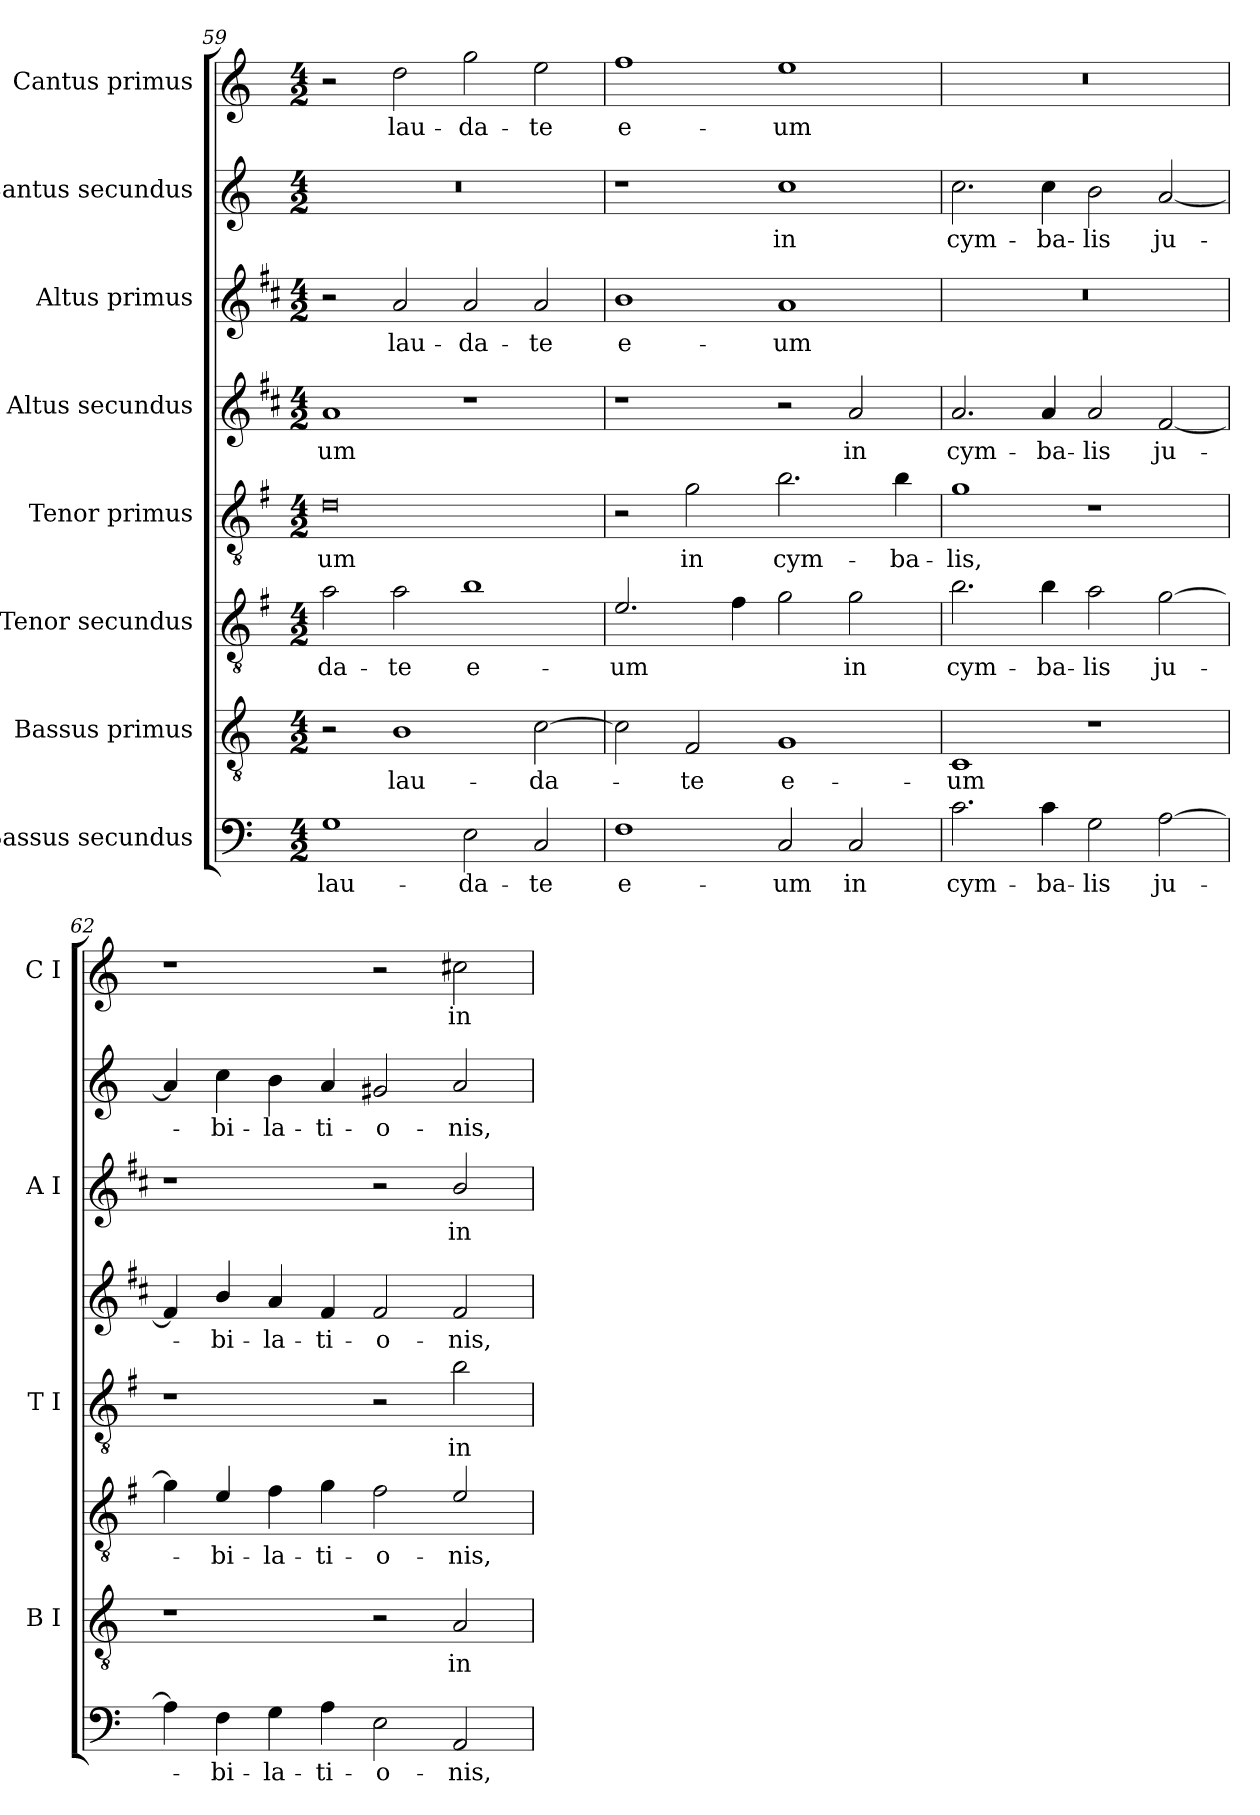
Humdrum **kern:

**kern	**text	**kern	**text	**kern	**text	**kern	**text	**kern	**text	**kern	**text	**kern	**text	**kern	**text
*part8	*part8	*part7	*part7	*part6	*part6	*part5	*part5	*part4	*part4	*part3	*part3	*part2	*part2	*part1	*part1
*staff8	*staff8	*staff7	*staff7	*staff6	*staff6	*staff5	*staff5	*staff4	*staff4	*staff3	*staff3	*staff2	*staff2	*staff1	*staff1
*I"Bassus secundus	*	*I"Bassus primus	*	*I"Tenor secundus	*	*I"Tenor primus	*	*I"Altus secundus	*	*I"Altus primus	*	*I"Cantus secundus	*	*I"Cantus primus	*
*	*	*I'B I	*	*	*	*I'T I	*	*	*	*I'A I	*	*	*	*I'C I	*
!!LO:LB:g=z
*clefF4	*	*clefGv2	*	*clefGv2	*	*clefGv2	*	*clefG2	*	*clefG2	*	*clefG2	*	*clefG2	*
*	*	*	*	*ITrd4c7	*	*ITrd4c7	*	*ITrd1c2	*	*ITrd1c2	*	*	*	*	*
*k[]	*	*k[]	*	*k[]	*	*k[]	*	*k[]	*	*k[]	*	*k[]	*	*k[]	*
*C:	*	*C:	*	*C:	*	*C:	*	*C:	*	*C:	*	*C:	*	*C:	*
*M4/2	*	*M4/2	*	*M4/2	*	*M4/2	*	*M4/2	*	*M4/2	*	*M4/2	*	*M4/2	*
=59	=59	=59	=59	=59	=59	=59	=59	=59	=59	=59	=59	=59	=59	=59	=59
!	!LO:LY:b	!	!	!	!LO:LY:b	!	!LO:LY:b	!	!LO:LY:b	!	!	!	!	!	!
1G	lau-	2r	.	2d\	-da-	0G	-um	1g	-um	2r	.	0r	.	2r	.
!	!	!	!LO:LY:b	!	!LO:LY:b	!	!	!	!	!	!LO:LY:b	!	!	!	!LO:LY:b
.	.	1B	lau-	2d\	-te	.	.	.	.	2g/	lau-	.	.	2dd\	lau-
!	!LO:LY:b	!	!	!	!LO:LY:b	!	!	!	!	!	!LO:LY:b	!	!	!	!LO:LY:b
2E\	-da-	.	.	1e	e-	.	.	1r	.	2g/	-da-	.	.	2gg\	-da-
!	!LO:LY:b	!	!LO:LY:b	!	!	!	!	!	!	!	!LO:LY:b	!	!	!	!LO:LY:b
2C/	-te	[2c\	-da-	.	.	.	.	.	.	2g/	-te	.	.	2ee\	-te
=60	=60	=60	=60	=60	=60	=60	=60	=60	=60	=60	=60	=60	=60	=60	=60
!	!LO:LY:b	!	!	!	!LO:LY:b	!	!	!	!	!	!LO:LY:b	!	!	!	!LO:LY:b
1F	e-	2c\]	.	2.A/	-um	2r	.	1r	.	1a	e-	1r	.	1ff	e-
!	!	!	!LO:LY:b	!	!	!	!LO:LY:b	!	!	!	!	!	!	!	!
.	.	2F/	-te	.	.	2c\	in	.	.	.	.	.	.	.	.
.	.	.	.	4B\	.	.	.	.	.	.	.	.	.	.	.
!	!LO:LY:b	!	!LO:LY:b	!	!	!	!LO:LY:b	!	!	!	!LO:LY:b	!	!LO:LY:b	!	!LO:LY:b
2C/	-um	1G	e-	2c\	.	2.e\	cym-	2r	.	1g	-um	1cc	in	1ee	-um
!	!LO:LY:b	!	!	!	!LO:LY:b	!	!	!	!LO:LY:b	!	!	!	!	!	!
2C/	in	.	.	2c\	in	.	.	2g/	in	.	.	.	.	.	.
!	!	!	!	!	!	!	!LO:LY:b	!	!	!	!	!	!	!	!
.	.	.	.	.	.	4e\	-ba-	.	.	.	.	.	.	.	.
=61	=61	=61	=61	=61	=61	=61	=61	=61	=61	=61	=61	=61	=61	=61	=61
!	!LO:LY:b	!	!LO:LY:b	!	!LO:LY:b	!	!LO:LY:b	!	!LO:LY:b	!	!	!	!LO:LY:b	!	!
2.c\	cym-	1C	-um	2.e\	cym-	1c	-lis,	2.g/	cym-	0r	.	2.cc\	cym-	0r	.
!	!LO:LY:b	!	!	!	!LO:LY:b	!	!	!	!LO:LY:b	!	!	!	!LO:LY:b	!	!
4c\	-ba-	.	.	4e\	-ba-	.	.	4g/	-ba-	.	.	4cc\	-ba-	.	.
!	!LO:LY:b	!	!	!	!LO:LY:b	!	!	!	!LO:LY:b	!	!	!	!LO:LY:b	!	!
2G\	-lis	1r	.	2d\	-lis	1r	.	2g/	-lis	.	.	2b\	-lis	.	.
!	!LO:LY:b	!	!	!	!LO:LY:b	!	!	!	!LO:LY:b	!	!	!	!LO:LY:b	!	!
[2A\	ju-	.	.	[2c\	ju-	.	.	[2e/	ju-	.	.	[2a/	ju-	.	.
=62	=62	=62	=62	=62	=62	=62	=62	=62	=62	=62	=62	=62	=62	=62	=62
4A\]	.	1r	.	4c\]	.	1r	.	4e/]	.	1r	.	4a/]	.	1r	.
!	!LO:LY:b	!	!	!	!LO:LY:b	!	!	!	!LO:LY:b	!	!	!	!LO:LY:b	!	!
4F\	-bi-	.	.	4A/	-bi-	.	.	4a/	-bi-	.	.	4cc\	-bi-	.	.
!	!LO:LY:b	!	!	!	!LO:LY:b	!	!	!	!LO:LY:b	!	!	!	!LO:LY:b	!	!
4G\	-la-	.	.	4B\	-la-	.	.	4g/	-la-	.	.	4b\	-la-	.	.
!	!LO:LY:b	!	!	!	!LO:LY:b	!	!	!	!LO:LY:b	!	!	!	!LO:LY:b	!	!
4A\	-ti-	.	.	4c\	-ti-	.	.	4e/	-ti-	.	.	4a/	-ti-	.	.
!	!LO:LY:b	!	!	!	!LO:LY:b	!	!	!	!LO:LY:b	!	!	!	!LO:LY:b	!	!
2E\	-o-	2r	.	2B\	-o-	2r	.	2e/	-o-	2r	.	2g#X/	-o-	2r	.
!	!LO:LY:b	!	!LO:LY:b	!	!LO:LY:b	!	!LO:LY:b	!	!LO:LY:b	!	!LO:LY:b	!	!LO:LY:b	!	!LO:LY:b
2AA/	-nis,	2A/	in	2A/	-nis,	2e\	in	2e/	-nis,	2a/	in	2a/	-nis,	2cc#X\	in
=	=	=	=	=	=	=	=	=	=	=	=	=	=	=	=
*-	*-	*-	*-	*-	*-	*-	*-	*-	*-	*-	*-	*-	*-	*-	*-
